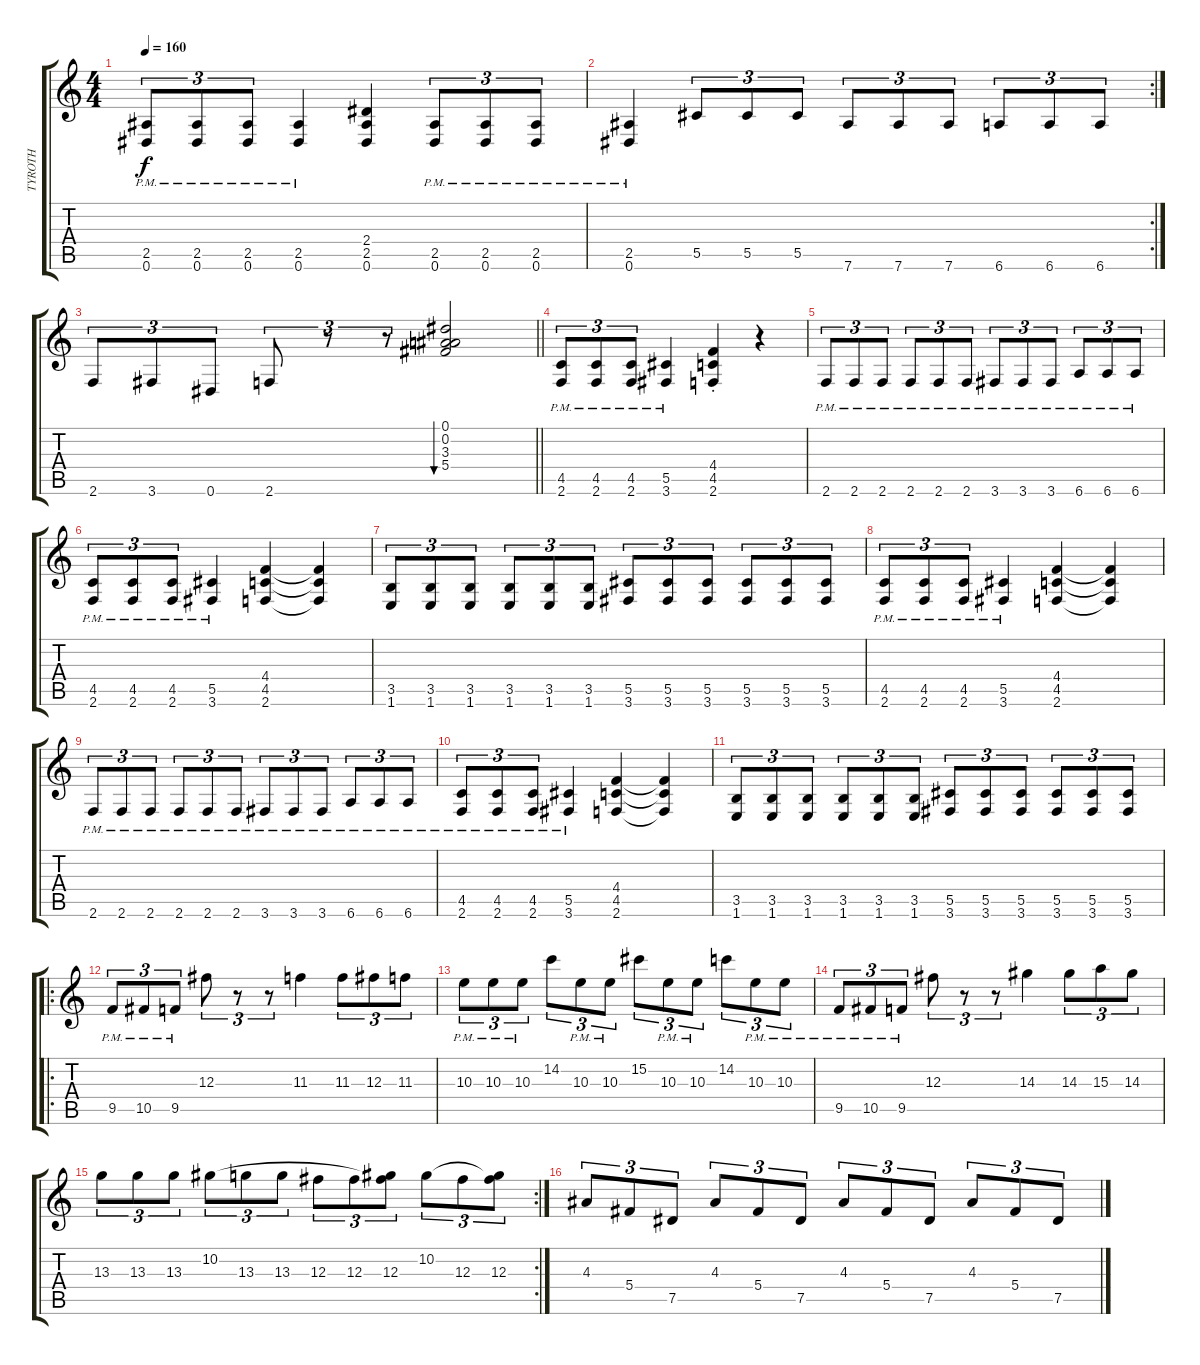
\track ("TYROTH" "TYROTH") {instrument distortionguitar}
\staff {score tabs}
\tuning (Eb4 Bb3 Gb3 Db3 Ab2 Eb2) {hide}
\ts (4 4)
\tempo 160
\clef g2
\ks c
(2.5{pm} 0.6{pm}).8{tu (3 2) dy f} (2.5{pm} 0.6{pm}).8{tu (3 2)} (2.5{pm} 0.6{pm}).8{tu (3 2)} (2.5{pm} 0.6{pm}).4 (2.4 2.5 0.6).4 (2.5{pm} 0.6{pm}).8{tu (3 2)} (2.5{pm} 0.6{pm}).8{tu (3 2)} (2.5{pm} 0.6{pm}).8{tu (3 2)} |
\rc 2
(2.5{pm} 0.6{pm}).4 5.5.8{tu (3 2)} 5.5.8{tu (3 2)} 5.5.8{tu (3 2)} 7.6.8{tu (3 2)} 7.6.8{tu (3 2)} 7.6.8{tu (3 2)} 6.6.8{tu (3 2)} 6.6.8{tu (3 2)} 6.6.8{tu (3 2)} |
\barLineRight lightlight
2.6.8{tu (3 2)} 3.6.8{tu (3 2)} 0.6.8{tu (3 2)} 2.6.8{tu (3 2)} r.8{tu (3 2)} r.8{tu (3 2)} (0.1 0.2 3.3 5.4).2{bu 240} |
(4.5{pm} 2.6{pm}).8{tu (3 2)} (4.5{pm} 2.6{pm}).8{tu (3 2)} (4.5{pm} 2.6{pm}).8{tu (3 2)} (5.5{pm} 3.6{pm}).4 (4.4{st} 4.5{st} 2.6{st}).4 r.4 |
2.6{pm}.8{tu (3 2)} 2.6{pm}.8{tu (3 2)} 2.6{pm}.8{tu (3 2)} 2.6{pm}.8{tu (3 2)} 2.6{pm}.8{tu (3 2)} 2.6{pm}.8{tu (3 2)} 3.6{pm}.8{tu (3 2)} 3.6{pm}.8{tu (3 2)} 3.6{pm}.8{tu (3 2)} 6.6{pm}.8{tu (3 2)} 6.6{pm}.8{tu (3 2)} 6.6{pm}.8{tu (3 2)} |
(4.5{pm} 2.6{pm}).8{tu (3 2)} (4.5{pm} 2.6{pm}).8{tu (3 2)} (4.5{pm} 2.6{pm}).8{tu (3 2)} (5.5{pm} 3.6{pm}).4 (4.4 4.5 2.6).4 (4.4{t} 4.5{t} 2.6{t}).4 |
(3.5 1.6).8{tu (3 2)} (3.5 1.6).8{tu (3 2)} (3.5 1.6).8{tu (3 2)} (3.5 1.6).8{tu (3 2)} (3.5 1.6).8{tu (3 2)} (3.5 1.6).8{tu (3 2)} (5.5 3.6).8{tu (3 2)} (5.5 3.6).8{tu (3 2)} (5.5 3.6).8{tu (3 2)} (5.5 3.6).8{tu (3 2)} (5.5 3.6).8{tu (3 2)} (5.5 3.6).8{tu (3 2)} |
(4.5{pm} 2.6{pm}).8{tu (3 2)} (4.5{pm} 2.6{pm}).8{tu (3 2)} (4.5{pm} 2.6{pm}).8{tu (3 2)} (5.5{pm} 3.6{pm}).4 (4.4 4.5 2.6).4 (4.4{t} 4.5{t} 2.6{t}).4 |
2.6{pm}.8{tu (3 2)} 2.6{pm}.8{tu (3 2)} 2.6{pm}.8{tu (3 2)} 2.6{pm}.8{tu (3 2)} 2.6{pm}.8{tu (3 2)} 2.6{pm}.8{tu (3 2)} 3.6{pm}.8{tu (3 2)} 3.6{pm}.8{tu (3 2)} 3.6{pm}.8{tu (3 2)} 6.6{pm}.8{tu (3 2)} 6.6{pm}.8{tu (3 2)} 6.6{pm}.8{tu (3 2)} |
(4.5{pm} 2.6{pm}).8{tu (3 2)} (4.5{pm} 2.6{pm}).8{tu (3 2)} (4.5{pm} 2.6{pm}).8{tu (3 2)} (5.5{pm} 3.6{pm}).4 (4.4 4.5 2.6).4 (4.4{t} 4.5{t} 2.6{t}).4 |
(3.5 1.6).8{tu (3 2)} (3.5 1.6).8{tu (3 2)} (3.5 1.6).8{tu (3 2)} (3.5 1.6).8{tu (3 2)} (3.5 1.6).8{tu (3 2)} (3.5 1.6).8{tu (3 2)} (5.5 3.6).8{tu (3 2)} (5.5 3.6).8{tu (3 2)} (5.5 3.6).8{tu (3 2)} (5.5 3.6).8{tu (3 2)} (5.5 3.6).8{tu (3 2)} (5.5 3.6).8{tu (3 2)} |
\ro
9.5{pm}.8{tu (3 2)} 10.5{pm}.8{tu (3 2)} 9.5{pm}.8{tu (3 2)} 12.3.8{tu (3 2)} r.8{tu (3 2)} r.8{tu (3 2)} 11.3.4 11.3.8{tu (3 2)} 12.3.8{tu (3 2)} 11.3.8{tu (3 2)} |
10.3{pm}.8{tu (3 2)} 10.3{pm}.8{tu (3 2)} 10.3{pm}.8{tu (3 2)} 14.2.8{tu (3 2)} 10.3{pm}.8{tu (3 2)} 10.3{pm}.8{tu (3 2)} 15.2.8{tu (3 2)} 10.3{pm}.8{tu (3 2)} 10.3{pm}.8{tu (3 2)} 14.2.8{tu (3 2)} 10.3{pm}.8{tu (3 2)} 10.3{pm}.8{tu (3 2)} |
9.5{pm}.8{tu (3 2)} 10.5{pm}.8{tu (3 2)} 9.5{pm}.8{tu (3 2)} 12.3.8{tu (3 2)} r.8{tu (3 2)} r.8{tu (3 2)} 14.3.4 14.3.8{tu (3 2)} 15.3.8{tu (3 2)} 14.3.8{tu (3 2)} |
\rc 2
13.3.8{tu (3 2)} 13.3.8{tu (3 2)} 13.3.8{tu (3 2)} 10.2.8{tu (3 2)} 13.3.8{tu (3 2)} 13.3.8{tu (3 2)} 12.3.8{tu (3 2)} 12.3.8{tu (3 2)} (10.2{t} 12.3).8{tu (3 2)} 10.2.8{tu (3 2)} 12.3.8{tu (3 2)} (10.2{t} 12.3).8{tu (3 2)} |
4.3.8{tu (3 2)} 5.4.8{tu (3 2)} 7.5.8{tu (3 2)} 4.3.8{tu (3 2)} 5.4.8{tu (3 2)} 7.5.8{tu (3 2)} 4.3.8{tu (3 2)} 5.4.8{tu (3 2)} 7.5.8{tu (3 2)} 4.3.8{tu (3 2)} 5.4.8{tu (3 2)} 7.5.8{tu (3 2)}
